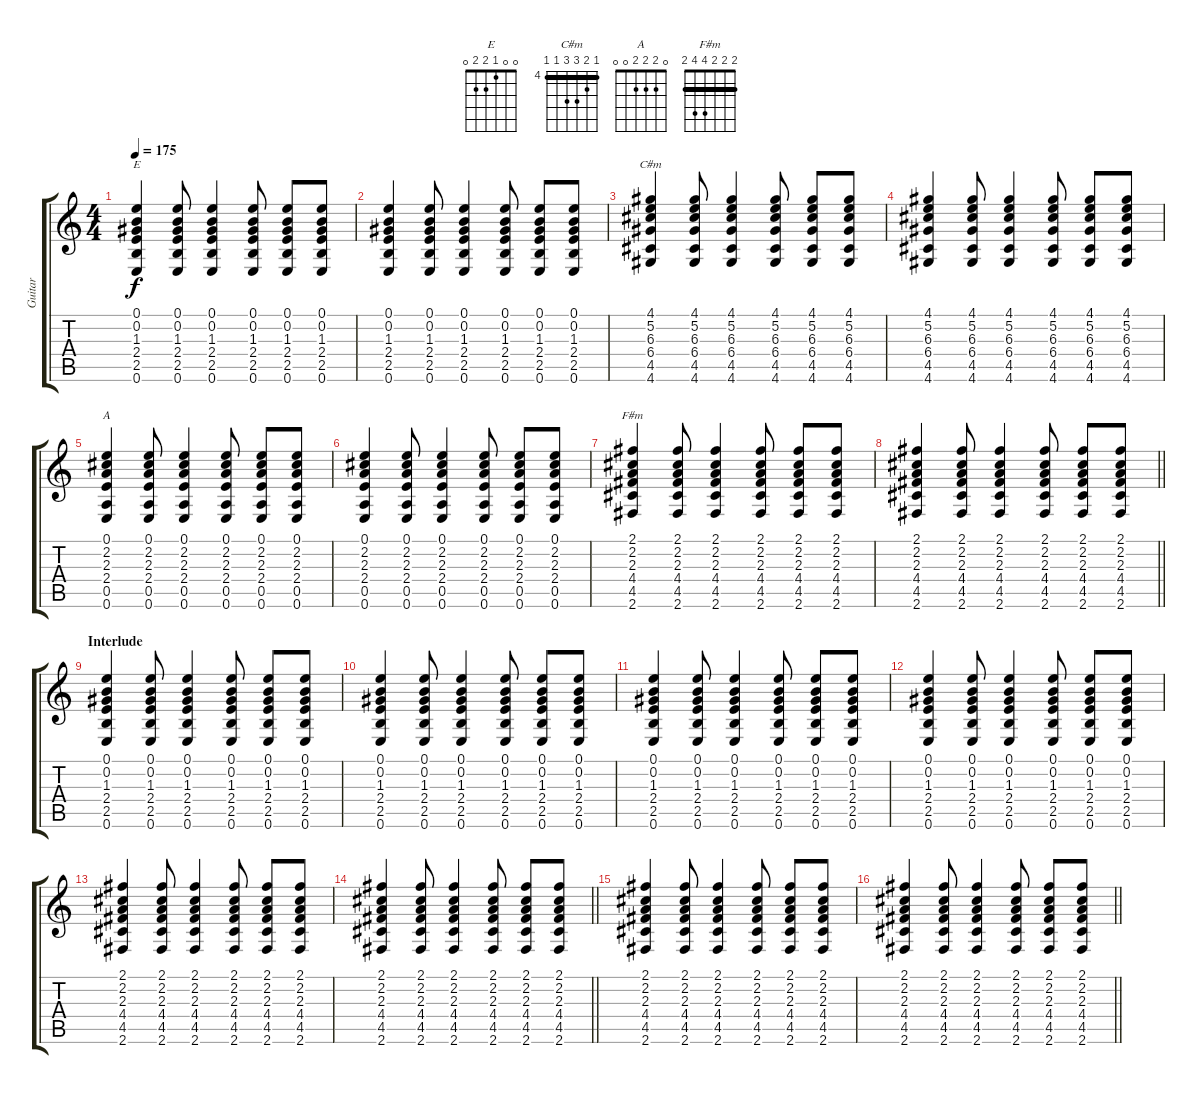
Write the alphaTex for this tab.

\track ("Guitar" "Guitar") {instrument acousticguitarsteel}
\staff {score tabs}
\tuning (E4 B3 G3 D3 A2 E2) {hide}
\chord ("E" 0 0 1 2 2 0)
\chord ("C#m" 4 5 6 6 4 4) {firstfret 4 barre 4}
\chord ("A" 0 2 2 2 0 0)
\chord ("F#m" 2 2 2 4 4 2) {barre 2}
\ts (4 4)
\tempo 175
\clef g2
\ks c
(0.1 0.2 1.3 2.4 2.5 0.6).4{ch "E" dy f} (0.1 0.2 1.3 2.4 2.5 0.6).8 (0.1 0.2 1.3 2.4 2.5 0.6).4 (0.1 0.2 1.3 2.4 2.5 0.6).8 (0.1 0.2 1.3 2.4 2.5 0.6).8 (0.1 0.2 1.3 2.4 2.5 0.6).8 |
(0.1 0.2 1.3 2.4 2.5 0.6).4 (0.1 0.2 1.3 2.4 2.5 0.6).8 (0.1 0.2 1.3 2.4 2.5 0.6).4 (0.1 0.2 1.3 2.4 2.5 0.6).8 (0.1 0.2 1.3 2.4 2.5 0.6).8 (0.1 0.2 1.3 2.4 2.5 0.6).8 |
(4.1 5.2 6.3 6.4 4.5 4.6).4{ch "C#m"} (4.1 5.2 6.3 6.4 4.5 4.6).8 (4.1 5.2 6.3 6.4 4.5 4.6).4 (4.1 5.2 6.3 6.4 4.5 4.6).8 (4.1 5.2 6.3 6.4 4.5 4.6).8 (4.1 5.2 6.3 6.4 4.5 4.6).8 |
(4.1 5.2 6.3 6.4 4.5 4.6).4 (4.1 5.2 6.3 6.4 4.5 4.6).8 (4.1 5.2 6.3 6.4 4.5 4.6).4 (4.1 5.2 6.3 6.4 4.5 4.6).8 (4.1 5.2 6.3 6.4 4.5 4.6).8 (4.1 5.2 6.3 6.4 4.5 4.6).8 |
(0.1 2.2 2.3 2.4 0.5 0.6).4{ch "A"} (0.1 2.2 2.3 2.4 0.5 0.6).8 (0.1 2.2 2.3 2.4 0.5 0.6).4 (0.1 2.2 2.3 2.4 0.5 0.6).8 (0.1 2.2 2.3 2.4 0.5 0.6).8 (0.1 2.2 2.3 2.4 0.5 0.6).8 |
(0.1 2.2 2.3 2.4 0.5 0.6).4 (0.1 2.2 2.3 2.4 0.5 0.6).8 (0.1 2.2 2.3 2.4 0.5 0.6).4 (0.1 2.2 2.3 2.4 0.5 0.6).8 (0.1 2.2 2.3 2.4 0.5 0.6).8 (0.1 2.2 2.3 2.4 0.5 0.6).8 |
(2.1 2.2 2.3 4.4 4.5 2.6).4{ch "F#m"} (2.1 2.2 2.3 4.4 4.5 2.6).8 (2.1 2.2 2.3 4.4 4.5 2.6).4 (2.1 2.2 2.3 4.4 4.5 2.6).8 (2.1 2.2 2.3 4.4 4.5 2.6).8 (2.1 2.2 2.3 4.4 4.5 2.6).8 |
\barLineRight lightlight
(2.1 2.2 2.3 4.4 4.5 2.6).4 (2.1 2.2 2.3 4.4 4.5 2.6).8 (2.1 2.2 2.3 4.4 4.5 2.6).4 (2.1 2.2 2.3 4.4 4.5 2.6).8 (2.1 2.2 2.3 4.4 4.5 2.6).8 (2.1 2.2 2.3 4.4 4.5 2.6).8 |
\section ("" "Interlude")
(0.1 0.2 1.3 2.4 2.5 0.6).4 (0.1 0.2 1.3 2.4 2.5 0.6).8 (0.1 0.2 1.3 2.4 2.5 0.6).4 (0.1 0.2 1.3 2.4 2.5 0.6).8 (0.1 0.2 1.3 2.4 2.5 0.6).8 (0.1 0.2 1.3 2.4 2.5 0.6).8 |
(0.1 0.2 1.3 2.4 2.5 0.6).4 (0.1 0.2 1.3 2.4 2.5 0.6).8 (0.1 0.2 1.3 2.4 2.5 0.6).4 (0.1 0.2 1.3 2.4 2.5 0.6).8 (0.1 0.2 1.3 2.4 2.5 0.6).8 (0.1 0.2 1.3 2.4 2.5 0.6).8 |
(0.1 0.2 1.3 2.4 2.5 0.6).4 (0.1 0.2 1.3 2.4 2.5 0.6).8 (0.1 0.2 1.3 2.4 2.5 0.6).4 (0.1 0.2 1.3 2.4 2.5 0.6).8 (0.1 0.2 1.3 2.4 2.5 0.6).8 (0.1 0.2 1.3 2.4 2.5 0.6).8 |
(0.1 0.2 1.3 2.4 2.5 0.6).4 (0.1 0.2 1.3 2.4 2.5 0.6).8 (0.1 0.2 1.3 2.4 2.5 0.6).4 (0.1 0.2 1.3 2.4 2.5 0.6).8 (0.1 0.2 1.3 2.4 2.5 0.6).8 (0.1 0.2 1.3 2.4 2.5 0.6).8 |
(2.1 2.2 2.3 4.4 4.5 2.6).4 (2.1 2.2 2.3 4.4 4.5 2.6).8 (2.1 2.2 2.3 4.4 4.5 2.6).4 (2.1 2.2 2.3 4.4 4.5 2.6).8 (2.1 2.2 2.3 4.4 4.5 2.6).8 (2.1 2.2 2.3 4.4 4.5 2.6).8 |
\barLineRight lightlight
(2.1 2.2 2.3 4.4 4.5 2.6).4 (2.1 2.2 2.3 4.4 4.5 2.6).8 (2.1 2.2 2.3 4.4 4.5 2.6).4 (2.1 2.2 2.3 4.4 4.5 2.6).8 (2.1 2.2 2.3 4.4 4.5 2.6).8 (2.1 2.2 2.3 4.4 4.5 2.6).8 |
(2.1 2.2 2.3 4.4 4.5 2.6).4 (2.1 2.2 2.3 4.4 4.5 2.6).8 (2.1 2.2 2.3 4.4 4.5 2.6).4 (2.1 2.2 2.3 4.4 4.5 2.6).8 (2.1 2.2 2.3 4.4 4.5 2.6).8 (2.1 2.2 2.3 4.4 4.5 2.6).8 |
\barLineRight lightlight
(2.1 2.2 2.3 4.4 4.5 2.6).4 (2.1 2.2 2.3 4.4 4.5 2.6).8 (2.1 2.2 2.3 4.4 4.5 2.6).4 (2.1 2.2 2.3 4.4 4.5 2.6).8 (2.1 2.2 2.3 4.4 4.5 2.6).8 (2.1 2.2 2.3 4.4 4.5 2.6).8
